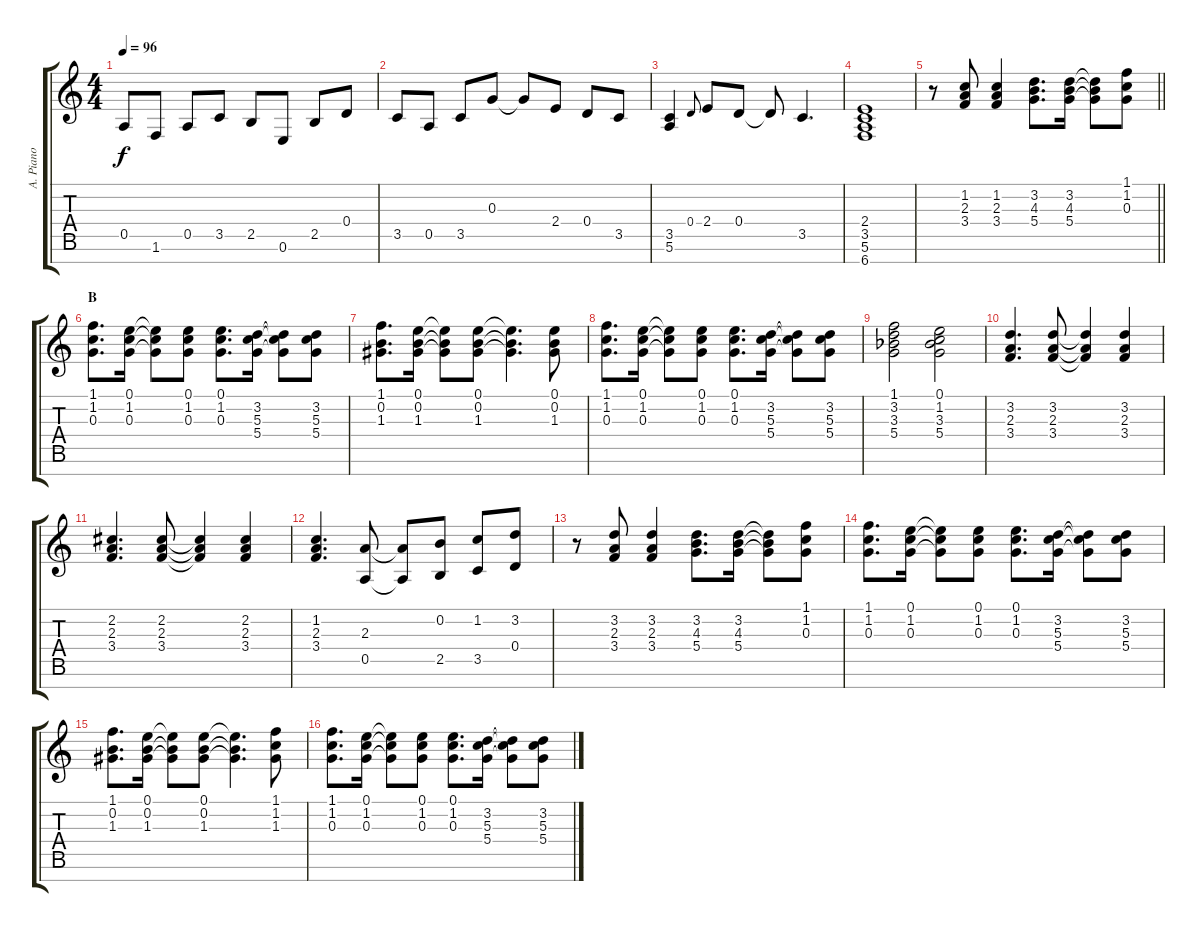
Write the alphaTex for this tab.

\track ("A. Piano" "A. Piano") {instrument acousticgrandpiano}
\staff {score tabs}
\tuning (E5 B4 G4 D4 A3 E3 B2) {hide}
\ts (4 4)
\tempo 96
\clef g2
\ks c
0.5.8{dy f} 1.6.8 0.5.8 3.5.8 2.5.8 0.6.8 2.5.8 0.4.8 |
3.5.8 0.5.8 3.5.8 0.3.8 0.3{t}.8 2.4.8 0.4.8 3.5.8 |
(3.5 5.6).4 0.4.8{gr onbeat} 2.4.8 0.4.8 0.4{t}.8 3.5.4{d} |
(2.4 3.5 5.6 6.7).1 |
\barLineRight lightlight
r.8 (1.2 2.3 3.4).8 (1.2 2.3 3.4).4 (3.2 4.3 5.4).8{d} (3.2 4.3 5.4).16 (3.2{t} 4.3{t} 5.4{t}).8 (1.1 1.2 0.3).8 |
\section ("" "B")
(1.1 1.2 0.3).8{d} (0.1 1.2 0.3).16 (0.1{t} 1.2{t} 0.3{t}).8 (0.1 1.2 0.3).8 (0.1 1.2 0.3).8{d} (3.2 5.3 5.4).16 (3.2{t} 5.3{t} 5.4{t}).8 (3.2 5.3 5.4).8 |
(1.1 0.2 1.3).8{d} (0.1 0.2 1.3).16 (0.1{t} 0.2{t} 1.3{t}).8 (0.1 0.2 1.3).8 (0.1{t} 0.2{t} 1.3{t}).4{d} (0.1 0.2 1.3).8 |
(1.1 1.2 0.3).8{d} (0.1 1.2 0.3).16 (0.1{t} 1.2{t} 0.3{t}).8 (0.1 1.2 0.3).8 (0.1 1.2 0.3).8{d} (3.2 5.3 5.4).16 (3.2{t} 5.3{t} 5.4{t}).8 (3.2 5.3 5.4).8 |
(1.1 3.2 3.3{acc b} 5.4).2 (0.1 1.2 3.3{acc b} 5.4).2 |
(3.2 2.3 3.4).4{d} (3.2 2.3 3.4).8 (3.2{t} 2.3{t} 3.4{t}).4 (3.2 2.3 3.4).4 |
(2.2 2.3 3.4).4{d} (2.2 2.3 3.4).8 (2.2{t} 2.3{t} 3.4{t}).4 (2.2 2.3 3.4).4 |
(1.2 2.3 3.4).4{d} (2.3 0.5).8 (2.3{t} 0.5{t}).8 (0.2 2.5).8 (1.2 3.5).8 (3.2 0.4).8 |
r.8 (3.2 2.3 3.4).8 (3.2 2.3 3.4).4 (3.2 4.3 5.4).8{d} (3.2 4.3 5.4).16 (3.2{t} 4.3{t} 5.4{t}).8 (1.1 1.2 0.3).8 |
(1.1 1.2 0.3).8{d} (0.1 1.2 0.3).16 (0.1{t} 1.2{t} 0.3{t}).8 (0.1 1.2 0.3).8 (0.1 1.2 0.3).8{d} (3.2 5.3 5.4).16 (3.2{t} 5.3{t} 5.4{t}).8 (3.2 5.3 5.4).8 |
(1.1 0.2 1.3).8{d} (0.1 0.2 1.3).16 (0.1{t} 0.2{t} 1.3{t}).8 (0.1 0.2 1.3).8 (0.1{t} 0.2{t} 1.3{t}).4{d} (1.1 1.2 1.3).8 |
(1.1 1.2 0.3).8{d} (0.1 1.2 0.3).16 (0.1{t} 1.2{t} 0.3{t}).8 (0.1 1.2 0.3).8 (0.1 1.2 0.3).8{d} (3.2 5.3 5.4).16 (3.2{t} 5.3{t} 5.4{t}).8 (3.2 5.3 5.4).8
